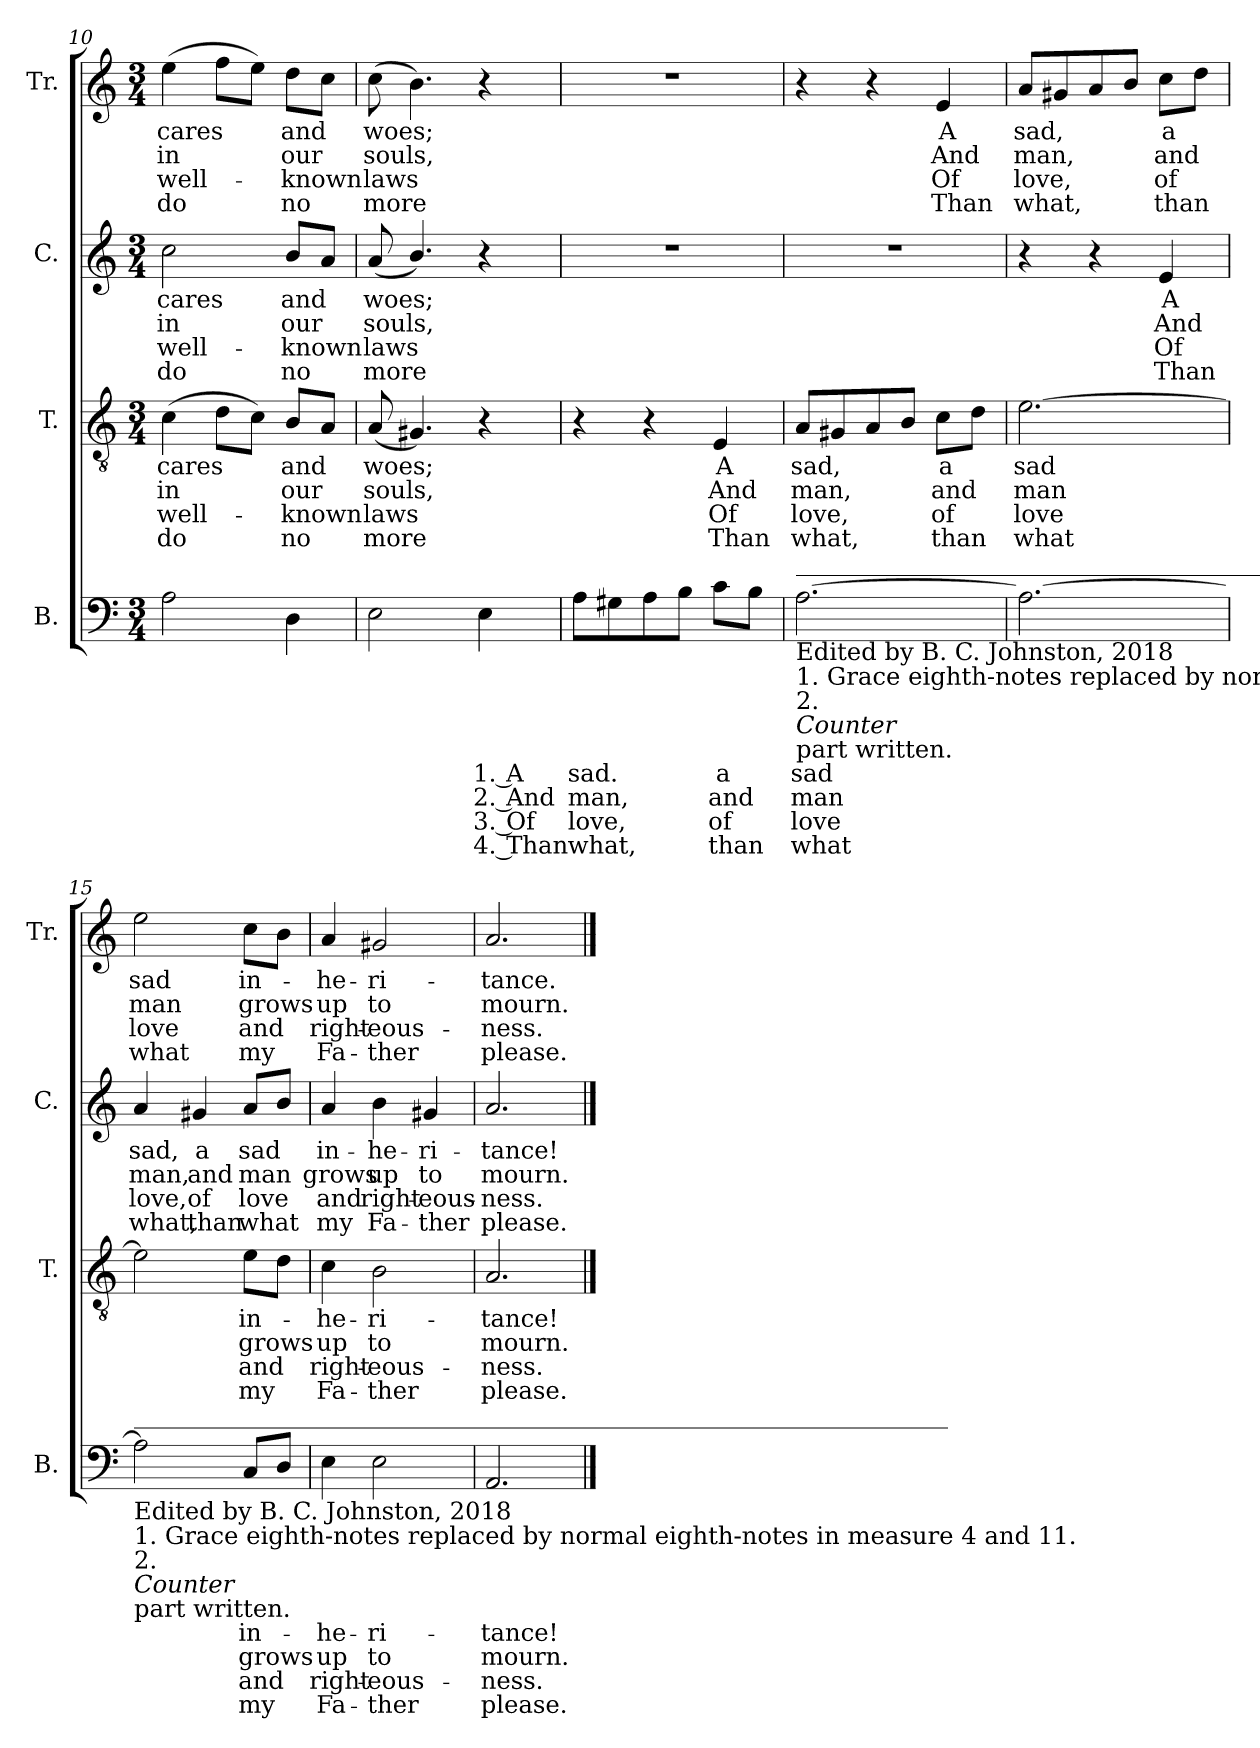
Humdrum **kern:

**kern	**text	**text	**text	**text	**kern	**text	**text	**text	**text	**kern	**text	**text	**text	**text	**kern	**text	**text	**text	**text
*part4	*part4	*part4	*part4	*part4	*part3	*part3	*part3	*part3	*part3	*part2	*part2	*part2	*part2	*part2	*part1	*part1	*part1	*part1	*part1
*staff4	*staff4	*staff4	*staff4	*staff4	*staff3	*staff3	*staff3	*staff3	*staff3	*staff2	*staff2	*staff2	*staff2	*staff2	*staff1	*staff1	*staff1	*staff1	*staff1
*I"B.	*	*	*	*	*I"T.	*	*	*	*	*I"C.	*	*	*	*	*I"Tr.	*	*	*	*
*I'B.	*	*	*	*	*I'T.	*	*	*	*	*I'C.	*	*	*	*	*I'Tr.	*	*	*	*
*clefF4	*	*	*	*	*clefGv2	*	*	*	*	*clefG2	*	*	*	*	*clefG2	*	*	*	*
*k[]	*	*	*	*	*k[]	*	*	*	*	*k[]	*	*	*	*	*k[]	*	*	*	*
*M3/4	*	*	*	*	*M3/4	*	*	*	*	*M3/4	*	*	*	*	*M3/4	*	*	*	*
=10	=10	=10	=10	=10	=10	=10	=10	=10	=10	=10	=10	=10	=10	=10	=10	=10	=10	=10	=10
!	!	!	!	!	!	!LO:LY:b	!LO:LY:b	!LO:LY:b	!LO:LY:b	!	!LO:LY:b	!LO:LY:b	!LO:LY:b	!LO:LY:b	!	!LO:LY:b	!LO:LY:b	!LO:LY:b	!LO:LY:b
2A\	.	.	.	.	(4c\	cares	in	well-	do	2cc\	cares	in	well-	do	(4ee\	cares	in	well-	do
.	.	.	.	.	8d\L	.	.	.	.	.	.	.	.	.	8ff\L	.	.	.	.
.	.	.	.	.	8c\J)	.	.	.	.	.	.	.	.	.	8ee\J)	.	.	.	.
!	!	!	!	!	!	!LO:LY:b	!LO:LY:b	!LO:LY:b	!LO:LY:b	!	!LO:LY:b	!LO:LY:b	!LO:LY:b	!LO:LY:b	!	!LO:LY:b	!LO:LY:b	!LO:LY:b	!LO:LY:b
4D\	.	.	.	.	8B/L	and	our	-known	no	8b/L	and	our	-known	no	8dd\L	and	our	-known	no
.	.	.	.	.	8A/J	.	.	.	.	8a/J	.	.	.	.	8cc\J	.	.	.	.
=11	=11	=11	=11	=11	=11	=11	=11	=11	=11	=11	=11	=11	=11	=11	=11	=11	=11	=11	=11
!	!	!	!	!	!	!LO:LY:b	!LO:LY:b	!LO:LY:b	!LO:LY:b	!	!LO:LY:b	!LO:LY:b	!LO:LY:b	!LO:LY:b	!	!LO:LY:b	!LO:LY:b	!LO:LY:b	!LO:LY:b
2E\	.	.	.	.	(8A/	woes;	souls,	laws	more	(8a/	woes;	souls,	laws	more	(8cc\	woes;	souls,	laws	more
.	.	.	.	.	4.G#X/)	.	.	.	.	4.b/)	.	.	.	.	4.b\)	.	.	.	.
!	!LO:LY:b	!LO:LY:b	!LO:LY:b	!LO:LY:b	!	!	!	!	!	!	!	!	!	!	!	!	!	!	!
4E\	1. A	2. And	3. Of	4. Than	4r	.	.	.	.	4r	.	.	.	.	4r	.	.	.	.
=12	=12	=12	=12	=12	=12	=12	=12	=12	=12	=12	=12	=12	=12	=12	=12	=12	=12	=12	=12
!	!LO:LY:b	!LO:LY:b	!LO:LY:b	!LO:LY:b	!	!	!	!	!	!	!	!	!	!	!	!	!	!	!
8A\L	sad.	man,	love,	what,	4r	.	.	.	.	2.r	.	.	.	.	2.r	.	.	.	.
8G#X\	.	.	.	.	.	.	.	.	.	.	.	.	.	.	.	.	.	.	.
8A\	.	.	.	.	4r	.	.	.	.	.	.	.	.	.	.	.	.	.	.
8B\J	.	.	.	.	.	.	.	.	.	.	.	.	.	.	.	.	.	.	.
!	!LO:LY:b	!LO:LY:b	!LO:LY:b	!LO:LY:b	!	!LO:LY:b	!LO:LY:b	!LO:LY:b	!LO:LY:b	!	!	!	!	!	!	!	!	!	!
8c\L	a	and	of	than	4E/	A	And	Of	Than	.	.	.	.	.	.	.	.	.	.
8B\J	.	.	.	.	.	.	.	.	.	.	.	.	.	.	.	.	.	.	.
=13	=13	=13	=13	=13	=13	=13	=13	=13	=13	=13	=13	=13	=13	=13	=13	=13	=13	=13	=13
!LO:TX:a:t=___________________________________________________________________	!	!	!	!	!	!	!	!	!	!	!	!	!	!	!	!	!	!	!
!LO:TX:b:t=Edited by B. C. Johnston, 2018	!	!	!	!	!	!	!	!	!	!	!	!	!	!	!	!	!	!	!
!LO:TX:b:t=1. Grace eighth-notes replaced by normal eighth-notes in measure 4 and 11.	!	!	!	!	!	!	!	!	!	!	!	!	!	!	!	!	!	!	!
!LO:TX:b:t=2.	!	!	!	!	!	!	!	!	!	!	!	!	!	!	!	!	!	!	!
!LO:TX:b:i:t=Counter	!	!	!	!	!	!	!	!	!	!	!	!	!	!	!	!	!	!	!
!LO:TX:b:t=part written.	!	!	!	!	!	!	!	!	!	!	!	!	!	!	!	!	!	!	!
!	!LO:LY:b	!LO:LY:b	!LO:LY:b	!LO:LY:b	!	!LO:LY:b	!LO:LY:b	!LO:LY:b	!LO:LY:b	!	!	!	!	!	!	!	!	!	!
[2.A\	sad	man	love	what	8A/L	sad,	man,	love,	what,	2.r	.	.	.	.	4r	.	.	.	.
.	.	.	.	.	8G#X/	.	.	.	.	.	.	.	.	.	.	.	.	.	.
.	.	.	.	.	8A/	.	.	.	.	.	.	.	.	.	4r	.	.	.	.
.	.	.	.	.	8B/J	.	.	.	.	.	.	.	.	.	.	.	.	.	.
!	!	!	!	!	!	!LO:LY:b	!LO:LY:b	!LO:LY:b	!LO:LY:b	!	!	!	!	!	!	!LO:LY:b	!LO:LY:b	!LO:LY:b	!LO:LY:b
.	.	.	.	.	8c\L	a	and	of	than	.	.	.	.	.	4e/	A	And	Of	Than
.	.	.	.	.	8d\J	.	.	.	.	.	.	.	.	.	.	.	.	.	.
=14	=14	=14	=14	=14	=14	=14	=14	=14	=14	=14	=14	=14	=14	=14	=14	=14	=14	=14	=14
!	!	!	!	!	!	!LO:LY:b	!LO:LY:b	!LO:LY:b	!LO:LY:b	!	!	!	!	!	!	!LO:LY:b	!LO:LY:b	!LO:LY:b	!LO:LY:b
2.A\_	.	.	.	.	[2.e\	sad	man	love	what	4r	.	.	.	.	8a/L	sad,	man,	love,	what,
.	.	.	.	.	.	.	.	.	.	.	.	.	.	.	8g#X/	.	.	.	.
.	.	.	.	.	.	.	.	.	.	4r	.	.	.	.	8a/	.	.	.	.
.	.	.	.	.	.	.	.	.	.	.	.	.	.	.	8b/J	.	.	.	.
!	!	!	!	!	!	!	!	!	!	!	!LO:LY:b	!LO:LY:b	!LO:LY:b	!LO:LY:b	!	!LO:LY:b	!LO:LY:b	!LO:LY:b	!LO:LY:b
.	.	.	.	.	.	.	.	.	.	4e/	A	And	Of	Than	8cc\L	a	and	of	than
.	.	.	.	.	.	.	.	.	.	.	.	.	.	.	8dd\J	.	.	.	.
=15	=15	=15	=15	=15	=15	=15	=15	=15	=15	=15	=15	=15	=15	=15	=15	=15	=15	=15	=15
!LO:TX:a:t=___________________________________________________________________	!	!	!	!	!	!	!	!	!	!	!	!	!	!	!	!	!	!	!
!LO:TX:b:t=Edited by B. C. Johnston, 2018	!	!	!	!	!	!	!	!	!	!	!	!	!	!	!	!	!	!	!
!LO:TX:b:t=1. Grace eighth-notes replaced by normal eighth-notes in measure 4 and 11.	!	!	!	!	!	!	!	!	!	!	!	!	!	!	!	!	!	!	!
!LO:TX:b:t=2.	!	!	!	!	!	!	!	!	!	!	!	!	!	!	!	!	!	!	!
!LO:TX:b:i:t=Counter	!	!	!	!	!	!	!	!	!	!	!	!	!	!	!	!	!	!	!
!LO:TX:b:t=part written.	!	!	!	!	!	!	!	!	!	!	!	!	!	!	!	!	!	!	!
!	!	!	!	!	!	!	!	!	!	!	!LO:LY:b	!LO:LY:b	!LO:LY:b	!LO:LY:b	!	!LO:LY:b	!LO:LY:b	!LO:LY:b	!LO:LY:b
2A\]	.	.	.	.	2e\]	.	.	.	.	4a/	sad,	man,	love,	what,	2ee\	sad	man	love	what
!	!	!	!	!	!	!	!	!	!	!	!LO:LY:b	!LO:LY:b	!LO:LY:b	!LO:LY:b	!	!	!	!	!
.	.	.	.	.	.	.	.	.	.	4g#X/	a	and	of	than	.	.	.	.	.
!	!LO:LY:b	!LO:LY:b	!LO:LY:b	!LO:LY:b	!	!LO:LY:b	!LO:LY:b	!LO:LY:b	!LO:LY:b	!	!LO:LY:b	!LO:LY:b	!LO:LY:b	!LO:LY:b	!	!LO:LY:b	!LO:LY:b	!LO:LY:b	!LO:LY:b
8C/L	in-	grows	and	my	8e\L	in-	grows	and	my	8a/L	sad	man	love	what	8cc\L	in-	grows	and	my
8D/J	.	.	.	.	8d\J	.	.	.	.	8b/J	.	.	.	.	8b\J	.	.	.	.
=16	=16	=16	=16	=16	=16	=16	=16	=16	=16	=16	=16	=16	=16	=16	=16	=16	=16	=16	=16
!	!LO:LY:b	!LO:LY:b	!LO:LY:b	!LO:LY:b	!	!LO:LY:b	!LO:LY:b	!LO:LY:b	!LO:LY:b	!	!LO:LY:b	!LO:LY:b	!LO:LY:b	!LO:LY:b	!	!LO:LY:b	!LO:LY:b	!LO:LY:b	!LO:LY:b
4E\	-he-	up	right-	Fa-	4c\	-he-	up	right-	Fa-	4a/	in-	grows	and	my	4a/	-he-	up	right-	Fa-
!	!LO:LY:b	!LO:LY:b	!LO:LY:b	!LO:LY:b	!	!LO:LY:b	!LO:LY:b	!LO:LY:b	!LO:LY:b	!	!LO:LY:b	!LO:LY:b	!LO:LY:b	!LO:LY:b	!	!LO:LY:b	!LO:LY:b	!LO:LY:b	!LO:LY:b
2E\	-ri-	to	-eous-	-ther	2B\	-ri-	to	-eous-	-ther	4b\	-he-	up	right-	Fa-	2g#X/	-ri-	to	-eous-	-ther
!	!	!	!	!	!	!	!	!	!	!	!LO:LY:b	!LO:LY:b	!LO:LY:b	!LO:LY:b	!	!	!	!	!
.	.	.	.	.	.	.	.	.	.	4g#X/	-ri-	to	-eous-	-ther	.	.	.	.	.
=17	=17	=17	=17	=17	=17	=17	=17	=17	=17	=17	=17	=17	=17	=17	=17	=17	=17	=17	=17
!	!LO:LY:b	!LO:LY:b	!LO:LY:b	!LO:LY:b	!	!LO:LY:b	!LO:LY:b	!LO:LY:b	!LO:LY:b	!	!LO:LY:b	!LO:LY:b	!LO:LY:b	!LO:LY:b	!	!LO:LY:b	!LO:LY:b	!LO:LY:b	!LO:LY:b
2.AA/	-tance!	mourn.	-ness.	please.	2.A/	-tance!	mourn.	-ness.	please.	2.a/	-tance!	mourn.	-ness.	please.	2.a/	-tance.	mourn.	-ness.	please.
==	==	==	==	==	==	==	==	==	==	==	==	==	==	==	==	==	==	==	==
*-	*-	*-	*-	*-	*-	*-	*-	*-	*-	*-	*-	*-	*-	*-	*-	*-	*-	*-	*-
